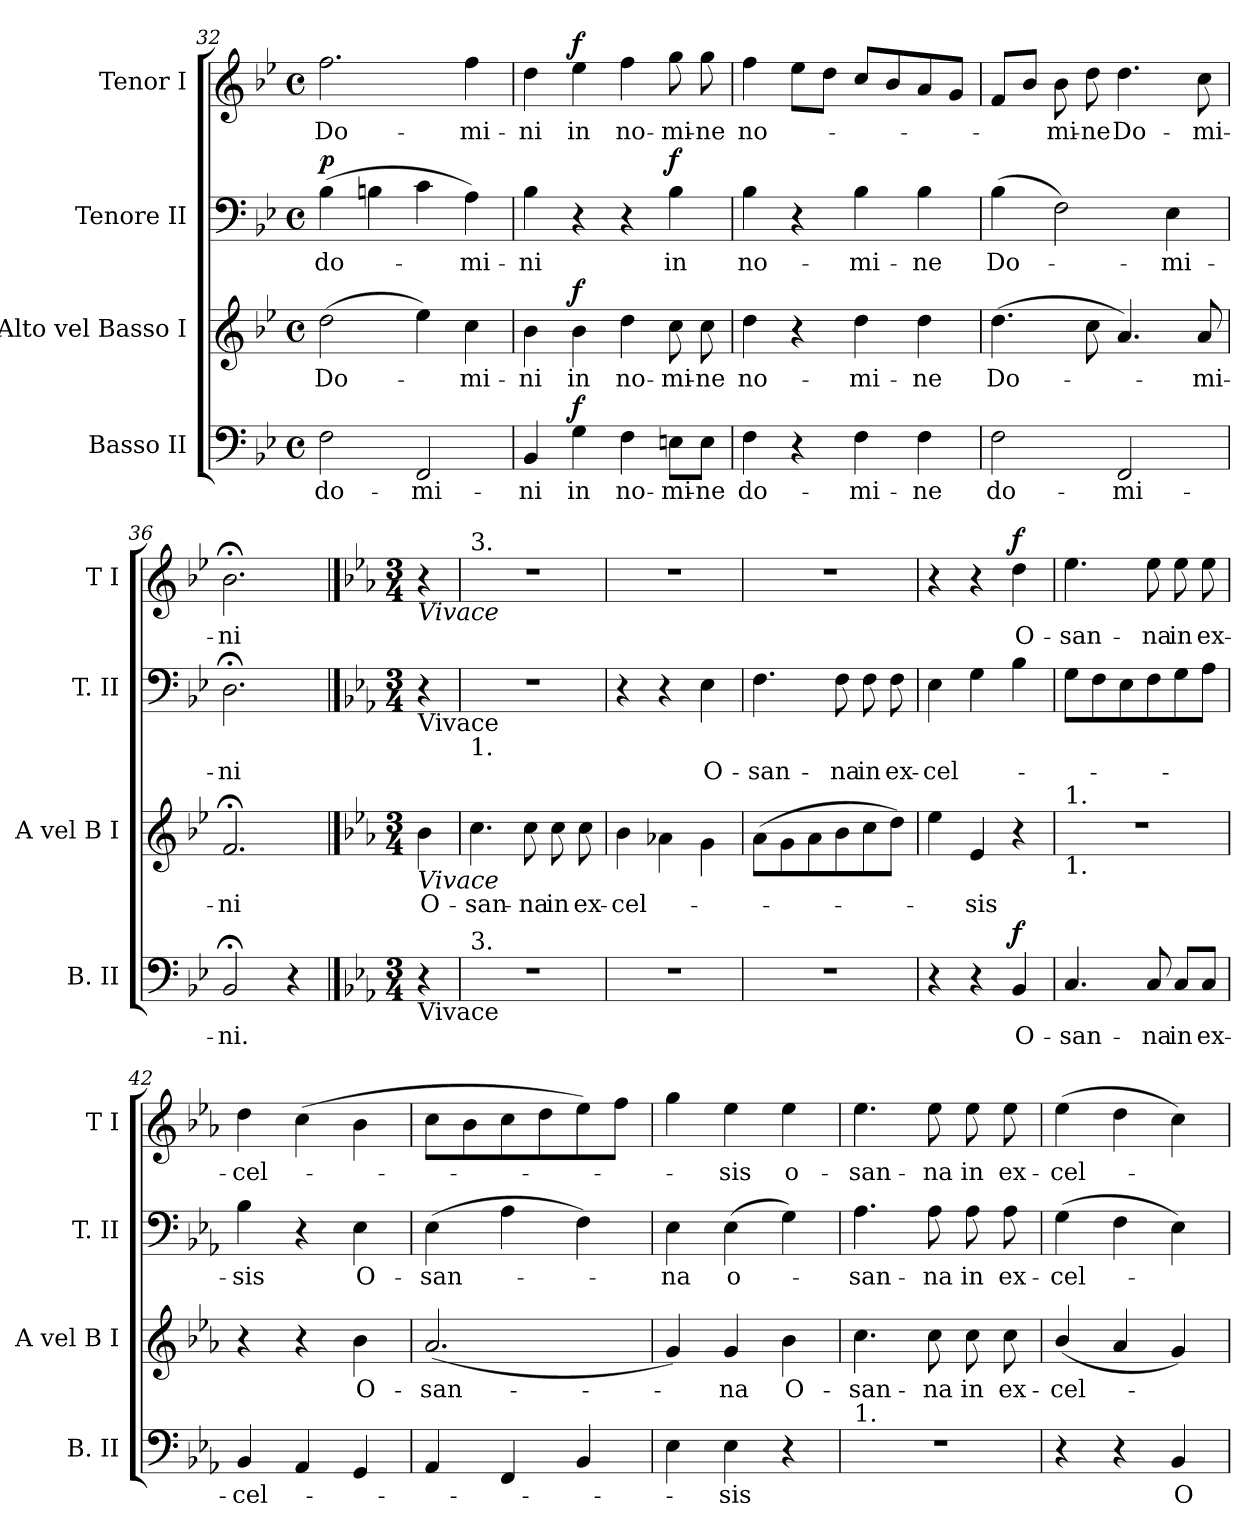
**kern	**text	**dynam	**kern	**text	**dynam	**kern	**text	**dynam	**kern	**text	**dynam
*part4	*part4	*part4	*part3	*part3	*part3	*part2	*part2	*part2	*part1	*part1	*part1
*staff4	*staff4	*staff4	*staff3	*staff3	*staff3	*staff2	*staff2	*staff2	*staff1	*staff1	*staff1
*I"Basso II	*	*	*I"Alto vel Basso I	*	*	*I"Tenore II	*	*	*I"Tenor I	*	*
*I'B. II	*	*	*I'A vel B I	*	*	*I'T. II	*	*	*I'T I	*	*
*clefF4	*	*	*clefG2	*	*	*clefF4	*	*	*clefG2	*	*
*	*	*	*ITrd8c12	*	*	*	*	*	*ITrd8c12	*	*
*k[b-e-]	*	*	*k[b-e-]	*	*	*k[b-e-]	*	*	*k[b-e-]	*	*
*B-:	*	*	*B-:	*	*	*B-:	*	*	*B-:	*	*
*M4/4	*	*	*M4/4	*	*	*M4/4	*	*	*M4/4	*	*
*met(c)	*	*	*met(c)	*	*	*met(c)	*	*	*met(c)	*	*
=32	=32	=32	=32	=32	=32	=32	=32	=32	=32	=32	=32
!	!	!	!	!	!LO:DY:b	!	!	!LO:DY:b	!	!	!
2F\	do-	.	(2d\	Do-	po.	(<4B-\	do-	p	2.f\	Do-	.
.	.	.	.	.	.	4Bn\	.	.	.	.	.
2FF/	-mi-	.	4e-\)	.	.	4c\	.	.	.	.	.
.	.	.	4c\	-mi-	.	4A\)	-mi-	.	4f\	-mi-	.
=33	=33	=33	=33	=33	=33	=33	=33	=33	=33	=33	=33
4BB-/	-ni	.	4B-\	-ni	.	4B-\	-ni	.	4d\	-ni	.
!	!	!LO:DY:b	!	!	!LO:DY:a	!	!	!	!	!	!LO:DY:a
4G\	in	f	4B-\	in	f	4r	.	.	4e-\	in	f
4F\	no-	.	4d\	no-	.	4r	.	.	4f\	no-	.
!	!	!	!	!	!	!	!	!LO:DY:b	!	!	!
8En\L	-mi-	.	8c\	-mi-	.	4B-\	in	f	8g\	-mi-	.
8E\J	-ne	.	8c\	-ne	.	.	.	.	8g\	-ne	.
=34	=34	=34	=34	=34	=34	=34	=34	=34	=34	=34	=34
4F\	do-	.	4d\	no-	.	4B-\	no-	.	4f\	no-	.
4r	.	.	4r	.	.	4r	.	.	8e-\L	.	.
.	.	.	.	.	.	.	.	.	8d\J	.	.
4F\	-mi-	.	4d\	-mi-	.	4B-\	-mi-	.	8c/L	.	.
.	.	.	.	.	.	.	.	.	8B-/	.	.
4F\	-ne	.	4d\	-ne	.	4B-\	-ne	.	8A/	.	.
.	.	.	.	.	.	.	.	.	8G/J	.	.
=35	=35	=35	=35	=35	=35	=35	=35	=35	=35	=35	=35
2F\	do-	.	(4.d\	Do-	.	(4B-\	Do-	.	8F/L	.	.
.	.	.	.	.	.	.	.	.	8B-/J	.	.
.	.	.	.	.	.	2F\)	.	.	8B-\	-mi-	.
.	.	.	8c\	.	.	.	.	.	8d\	-ne	.
2FF/	-mi-	.	4.A/)	.	.	.	.	.	4.d\	Do-	.
.	.	.	.	.	.	4E-\	-mi-	.	.	.	.
.	.	.	8A/	-mi-	.	.	.	.	8c\	-mi-	.
=36	=36	=36	=36	=36	=36	=36	=36	=36	=36	=36	=36
2BB-;</	-ni.	.	2.F;</	-ni	.	2.D;<\	-ni	.	2.B-;<\	-ni	.
4r	.	.	.	.	.	.	.	.	.	.	.
==	==	==	==	==	==	==	==	==	==	==	==
*k[b-e-a-]	*	*	*k[b-e-a-]	*	*	*k[b-e-a-]	*	*	*k[b-e-a-]	*	*
*E-:	*	*	*E-:	*	*	*E-:	*	*	*E-:	*	*
*M3/4	*	*	*M3/4	*	*	*M3/4	*	*	*M3/4	*	*
!	!	!	!	!	!	!	!	!	!LO:TX:b:i:t=Vivace	!	!
!	!	!	!	!	!	!LO:TX:b:t=Vivace	!	!	!	!	!
!	!	!	!LO:TX:b:i:t=Vivace	!	!	!	!	!	!	!	!
!LO:TX:b:t=Vivace	!	!	!	!	!	!	!	!	!	!	!
4r	.	.	4B-\	O-	.	4r	.	.	4r	.	.
=37	=37	=37	=37	=37	=37	=37	=37	=37	=37	=37	=37
!	!	!	!	!	!	!	!	!	!LO:TX:a:t=3.	!	!
!	!	!	!	!	!	!LO:TX:b:t=1.	!	!	!	!	!
!LO:TX:a:t=3.	!	!	!	!	!	!	!	!	!	!	!
2.r	.	.	4.c\	-san-	.	2.r	.	.	2.r	.	.
.	.	.	8c\	-na	.	.	.	.	.	.	.
.	.	.	8c\	in	.	.	.	.	.	.	.
.	.	.	8c\	ex-	.	.	.	.	.	.	.
=38	=38	=38	=38	=38	=38	=38	=38	=38	=38	=38	=38
2.r	.	.	4B-\	-cel-	.	4r	.	.	2.r	.	.
.	.	.	4A-X\	.	.	4r	.	.	.	.	.
.	.	.	4G\	.	.	4E-\	O-	.	.	.	.
=39	=39	=39	=39	=39	=39	=39	=39	=39	=39	=39	=39
2.r	.	.	(8A-\L	.	.	4.F\	-san-	.	2.r	.	.
.	.	.	8G\	.	.	.	.	.	.	.	.
.	.	.	8A-\	.	.	.	.	.	.	.	.
.	.	.	8B-\	.	.	8F\	-na	.	.	.	.
.	.	.	8c\	.	.	8F\	in	.	.	.	.
.	.	.	8d\J)	.	.	8F\	ex-	.	.	.	.
=40	=40	=40	=40	=40	=40	=40	=40	=40	=40	=40	=40
4r	.	.	4e-\	.	.	4E-\	-cel-	.	4r	.	.
4r	.	.	4E-/	-sis	.	4G\	.	.	4r	.	.
!	!	!LO:DY:a	!	!	!	!	!	!	!	!	!LO:DY:a
4BB-/	O-	f	4r	.	.	4B-\	.	.	4d\	O-	f
=41	=41	=41	=41	=41	=41	=41	=41	=41	=41	=41	=41
!	!	!	!LO:TX:a:t=1.	!	!	!	!	!	!	!	!
!	!	!	!LO:TX:b:t=1.	!	!	!	!	!	!	!	!
4.C/	-san-	.	2.r	.	.	8G\L	.	.	4.e-\	-san-	.
.	.	.	.	.	.	8F\	.	.	.	.	.
.	.	.	.	.	.	8E-\	.	.	.	.	.
8C/	-na	.	.	.	.	8F\	.	.	8e-\	-na	.
8C/L	in	.	.	.	.	8G\	.	.	8e-\	in	.
8C/J	ex-	.	.	.	.	8A-\J	.	.	8e-\	ex-	.
=42	=42	=42	=42	=42	=42	=42	=42	=42	=42	=42	=42
4BB-/	-cel-	.	4r	.	.	4B-\	-sis	.	4d\	-cel-	.
4AA-/	.	.	4r	.	.	4r	.	.	(4c\	.	.
4GG/	.	.	4B-\	O-	.	4E-\	O-	.	4B-\	.	.
=43	=43	=43	=43	=43	=43	=43	=43	=43	=43	=43	=43
4AA-/	.	.	(>2.A-/	-san-	.	(4E-\	-san-	.	8c\L	.	.
.	.	.	.	.	.	.	.	.	8B-\	.	.
4FF/	.	.	.	.	.	4A-\	.	.	8c\	.	.
.	.	.	.	.	.	.	.	.	8d\	.	.
4BB-/	.	.	.	.	.	4F\)	.	.	8e-\)	.	.
.	.	.	.	.	.	.	.	.	8f\J	.	.
=44	=44	=44	=44	=44	=44	=44	=44	=44	=44	=44	=44
4E-\	.	.	4G/)	.	.	4E-\	-na	.	4g\	.	.
4E-\	-sis	.	4G/	-na	.	(4E-\	o-	.	4e-\	-sis	.
4r	.	.	4B-\	O-	.	4G\)	.	.	4e-\	o-	.
=45	=45	=45	=45	=45	=45	=45	=45	=45	=45	=45	=45
!LO:TX:a:t=1.	!	!	!	!	!	!	!	!	!	!	!
2.r	.	.	4.c\	-san-	.	4.A-\	-san-	.	4.e-\	-san-	.
.	.	.	8c\	-na	.	8A-\	-na	.	8e-\	-na	.
.	.	.	8c\	in	.	8A-\	in	.	8e-\	in	.
.	.	.	8c\	ex-	.	8A-\	ex-	.	8e-\	ex-	.
=46	=46	=46	=46	=46	=46	=46	=46	=46	=46	=46	=46
4r	.	.	(4B-/	-cel-	.	(4G\	-cel-	.	(4e-\	-cel-	.
4r	.	.	4A-/	.	.	4F\	.	.	4d\	.	.
4BB-/	O-	.	4G/)	.	.	4E-\)	.	.	4c\)	.	.
=	=	=	=	=	=	=	=	=	=	=	=
*-	*-	*-	*-	*-	*-	*-	*-	*-	*-	*-	*-
